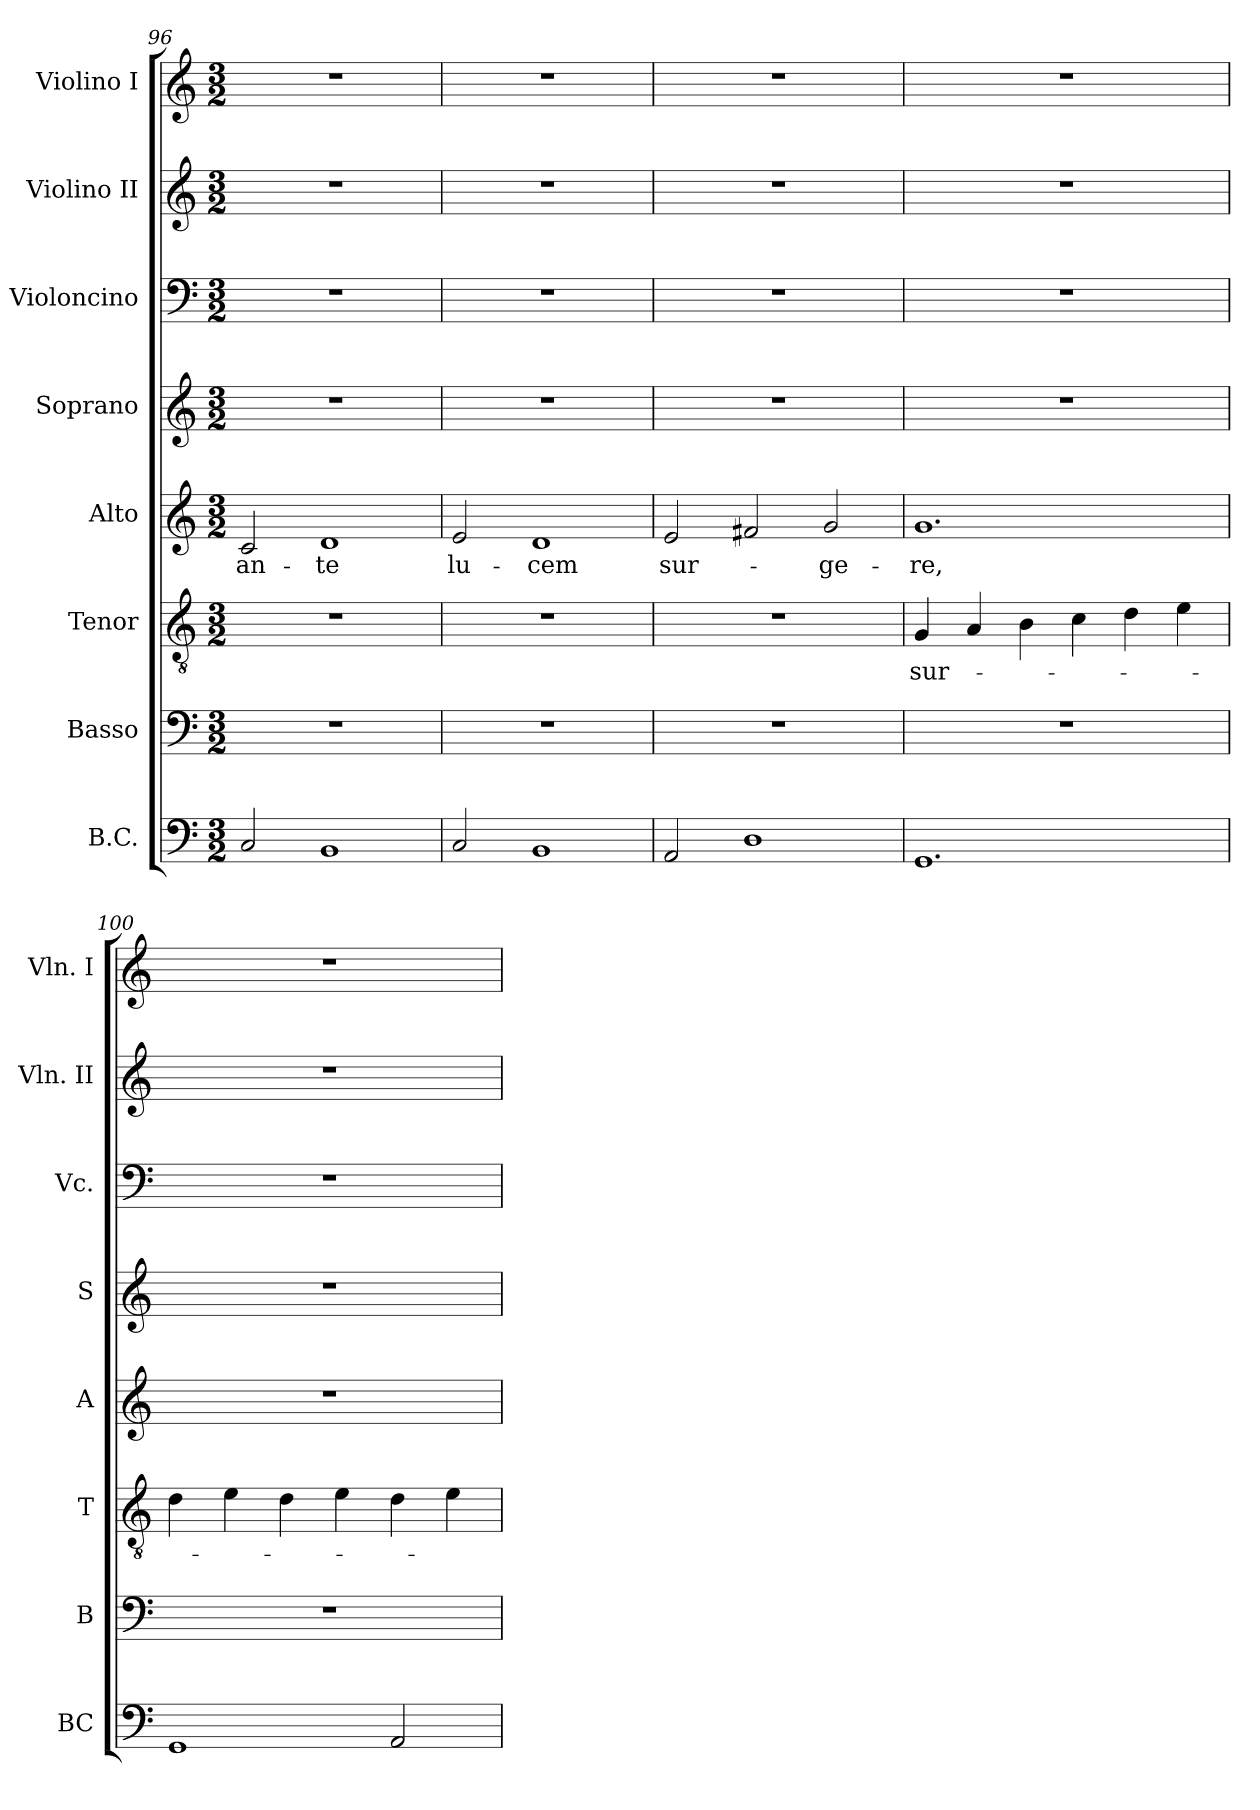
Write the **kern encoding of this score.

**kern	**kern	**kern	**text	**kern	**text	**kern	**kern	**kern	**kern
*part8	*part7	*part6	*part6	*part5	*part5	*part4	*part3	*part2	*part1
*staff8	*staff7	*staff6	*staff6	*staff5	*staff5	*staff4	*staff3	*staff2	*staff1
*I"B.C.	*I"Basso	*I"Tenor	*	*I"Alto	*	*I"Soprano	*I"Violoncino	*I"Violino II	*I"Violino I
*I'BC	*I'B	*I'T	*	*I'A	*	*I'S	*I'Vc.	*I'Vln. II	*I'Vln. I
*clefF4	*clefF4	*clefGv2	*	*clefG2	*	*clefG2	*clefF4	*clefG2	*clefG2
*k[]	*k[]	*k[]	*	*k[]	*	*k[]	*k[]	*k[]	*k[]
*C:	*C:	*C:	*	*C:	*	*C:	*C:	*C:	*C:
*M3/2	*M3/2	*M3/2	*	*M3/2	*	*M3/2	*M3/2	*M3/2	*M3/2
=96	=96	=96	=96	=96	=96	=96	=96	=96	=96
!	!	!	!	!	!LO:LY:b	!	!	!	!
2C/	1.r	1.r	.	2c/	an-	1.r	1.r	1.r	1.r
!	!	!	!	!	!LO:LY:b	!	!	!	!
1BB	.	.	.	1d	-te	.	.	.	.
=97	=97	=97	=97	=97	=97	=97	=97	=97	=97
!	!	!	!	!	!LO:LY:b	!	!	!	!
2C/	1.r	1.r	.	2e/	lu-	1.r	1.r	1.r	1.r
!	!	!	!	!	!LO:LY:b	!	!	!	!
1BB	.	.	.	1d	-cem	.	.	.	.
=98	=98	=98	=98	=98	=98	=98	=98	=98	=98
!	!	!	!	!	!LO:LY:b	!	!	!	!
2AA/	1.r	1.r	.	2e/	sur-	1.r	1.r	1.r	1.r
1D	.	.	.	2f#X/	.	.	.	.	.
!	!	!	!	!	!LO:LY:b	!	!	!	!
.	.	.	.	2g/	-ge-	.	.	.	.
=99	=99	=99	=99	=99	=99	=99	=99	=99	=99
!	!	!	!LO:LY:b	!	!LO:LY:b	!	!	!	!
1.GG	1.r	4G/	sur-	1.g	-re,	1.r	1.r	1.r	1.r
.	.	4A/	.	.	.	.	.	.	.
.	.	4B\	.	.	.	.	.	.	.
.	.	4c\	.	.	.	.	.	.	.
.	.	4d\	.	.	.	.	.	.	.
.	.	4e\	.	.	.	.	.	.	.
=100	=100	=100	=100	=100	=100	=100	=100	=100	=100
1GG	1.r	4d\	.	1.r	.	1.r	1.r	1.r	1.r
.	.	4e\	.	.	.	.	.	.	.
.	.	4d\	.	.	.	.	.	.	.
.	.	4e\	.	.	.	.	.	.	.
2AA/	.	4d\	.	.	.	.	.	.	.
.	.	4e\	.	.	.	.	.	.	.
=	=	=	=	=	=	=	=	=	=
*-	*-	*-	*-	*-	*-	*-	*-	*-	*-
